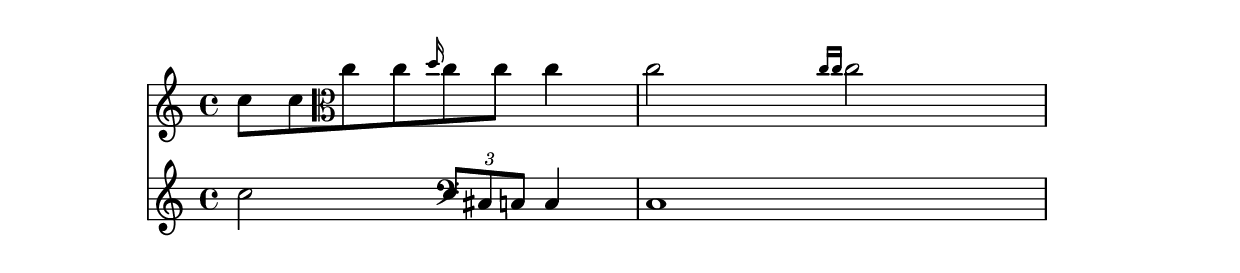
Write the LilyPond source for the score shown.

%% http://lsr.di.unimi.it/LSR/Item?id=230
%% see also http://www.lilypond.org/doc/v2.18/Documentation/snippets/tweaks-and-overrides#tweaks-and-overrides-proportional-strict-notespacing

\relative c'' <<
  \override Score.SpacingSpanner.strict-note-spacing = ##t 
  \set Score.proportionalNotationDuration = #(ly:make-moment 1/16)
  \new Staff {
    c8[ c \clef alto c c \grace { d16 } c8 c] c4
    c2 \grace { c16[ c16] } c2
  }
  \new Staff {
    c2 \tuplet 3/2 { c8 \clef bass cis,, c } c4
    c1
  }
>>
